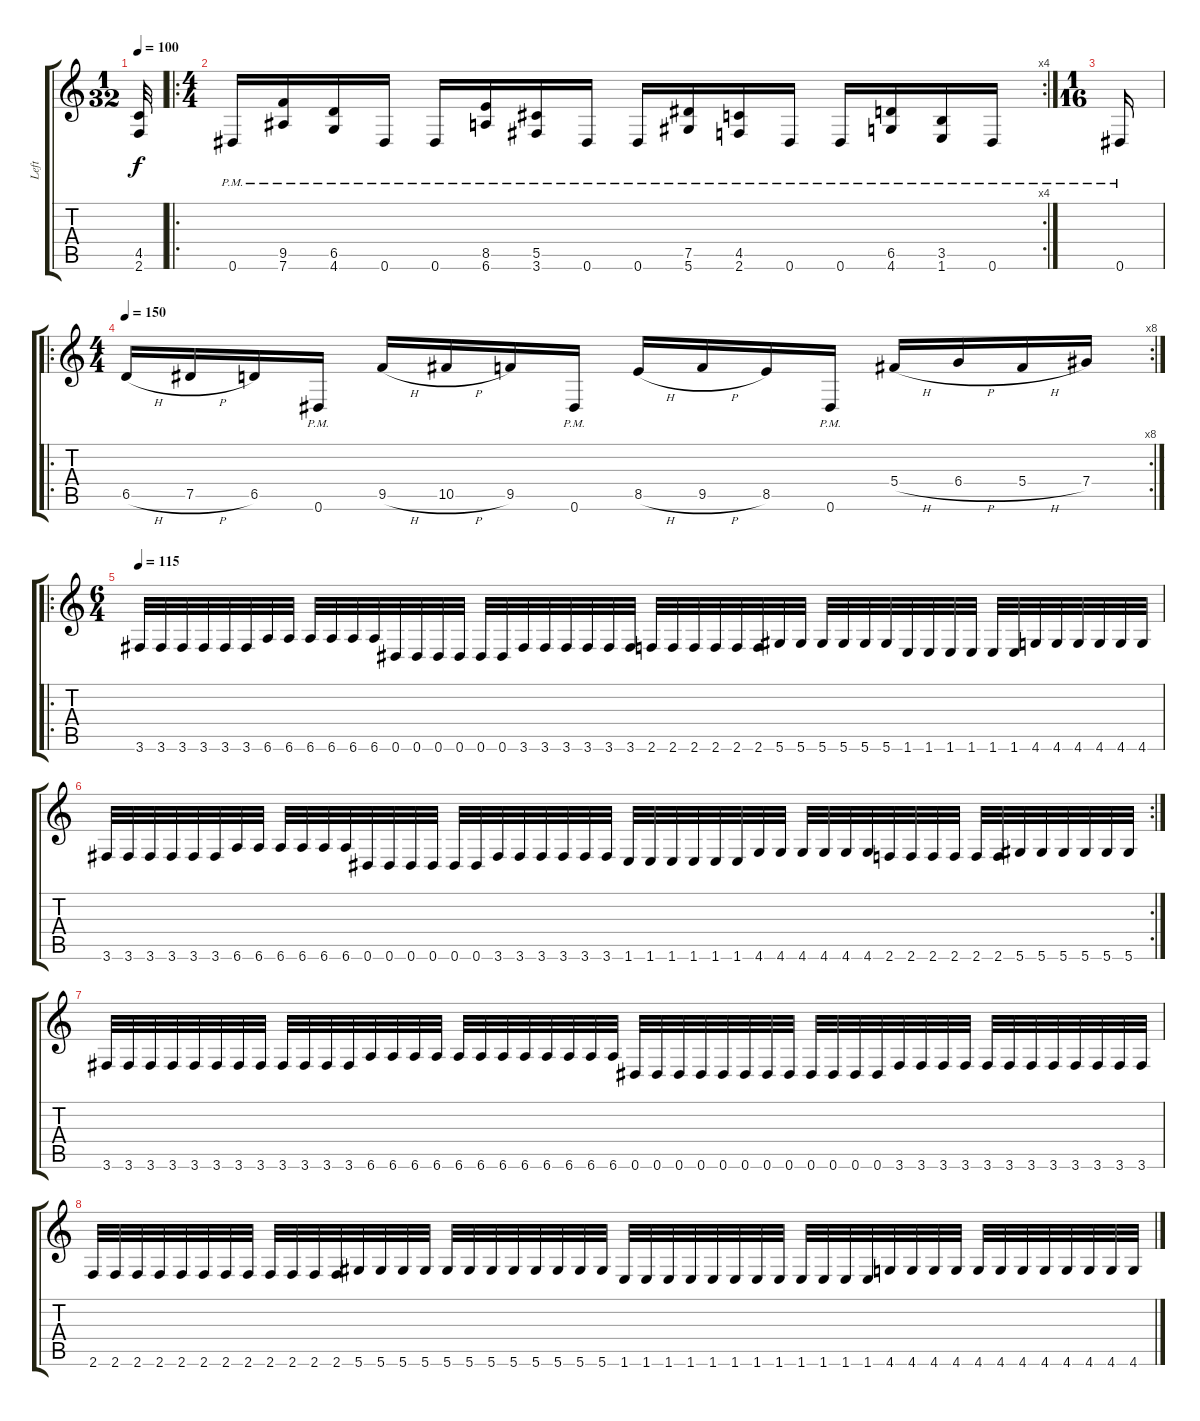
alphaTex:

\track ("Left" "Left") {instrument distortionguitar}
\staff {score tabs}
\tuning (Eb4 Bb3 Gb3 Db3 Ab2 Eb2) {hide}
\ts (1 32)
\tempo 100
\clef g2
\ks c
(4.5{t} 2.6{t}).32{dy f} |
\ro
\rc 4
\ts (4 4)
0.6{pm}.16 (9.5{pm} 7.6{pm}).16 (6.5{pm} 4.6{pm}).16 0.6{pm}.16 0.6{pm}.16 (8.5{pm} 6.6{pm}).16 (5.5{pm} 3.6{pm}).16 0.6{pm}.16 0.6{pm}.16 (7.5{pm} 5.6{pm}).16 (4.5{pm} 2.6{pm}).16 0.6{pm}.16 0.6{pm}.16 (6.5{pm} 4.6{pm}).16 (3.5{pm} 1.6{pm}).16 0.6{pm}.16 |
\ts (1 16)
0.6{pm}.16 |
\ro
\rc 8
\ts (4 4)
\tempo 150
6.5{h}.16 7.5{h}.16 6.5.16 0.6{pm}.16 9.5{h}.16 10.5{h}.16 9.5.16 0.6{pm}.16 8.5{h}.16 9.5{h}.16 8.5.16 0.6{pm}.16 5.4{h}.16 6.4{h}.16 5.4{h}.16 7.4.16 |
\ro
\ts (6 4)
\tempo 115
3.6.32 3.6.32 3.6.32 3.6.32 3.6.32 3.6.32 6.6.32 6.6.32 6.6.32 6.6.32 6.6.32 6.6.32 0.6.32 0.6.32 0.6.32 0.6.32 0.6.32 0.6.32 3.6.32 3.6.32 3.6.32 3.6.32 3.6.32 3.6.32 2.6.32 2.6.32 2.6.32 2.6.32 2.6.32 2.6.32 5.6.32 5.6.32 5.6.32 5.6.32 5.6.32 5.6.32 1.6.32 1.6.32 1.6.32 1.6.32 1.6.32 1.6.32 4.6.32 4.6.32 4.6.32 4.6.32 4.6.32 4.6.32 |
\rc 2
3.6.32 3.6.32 3.6.32 3.6.32 3.6.32 3.6.32 6.6.32 6.6.32 6.6.32 6.6.32 6.6.32 6.6.32 0.6.32 0.6.32 0.6.32 0.6.32 0.6.32 0.6.32 3.6.32 3.6.32 3.6.32 3.6.32 3.6.32 3.6.32 1.6.32 1.6.32 1.6.32 1.6.32 1.6.32 1.6.32 4.6.32 4.6.32 4.6.32 4.6.32 4.6.32 4.6.32 2.6.32 2.6.32 2.6.32 2.6.32 2.6.32 2.6.32 5.6.32 5.6.32 5.6.32 5.6.32 5.6.32 5.6.32 |
3.6.32 3.6.32 3.6.32 3.6.32 3.6.32 3.6.32 3.6.32 3.6.32 3.6.32 3.6.32 3.6.32 3.6.32 6.6.32 6.6.32 6.6.32 6.6.32 6.6.32 6.6.32 6.6.32 6.6.32 6.6.32 6.6.32 6.6.32 6.6.32 0.6.32 0.6.32 0.6.32 0.6.32 0.6.32 0.6.32 0.6.32 0.6.32 0.6.32 0.6.32 0.6.32 0.6.32 3.6.32 3.6.32 3.6.32 3.6.32 3.6.32 3.6.32 3.6.32 3.6.32 3.6.32 3.6.32 3.6.32 3.6.32 |
2.6.32 2.6.32 2.6.32 2.6.32 2.6.32 2.6.32 2.6.32 2.6.32 2.6.32 2.6.32 2.6.32 2.6.32 5.6.32 5.6.32 5.6.32 5.6.32 5.6.32 5.6.32 5.6.32 5.6.32 5.6.32 5.6.32 5.6.32 5.6.32 1.6.32 1.6.32 1.6.32 1.6.32 1.6.32 1.6.32 1.6.32 1.6.32 1.6.32 1.6.32 1.6.32 1.6.32 4.6.32 4.6.32 4.6.32 4.6.32 4.6.32 4.6.32 4.6.32 4.6.32 4.6.32 4.6.32 4.6.32 4.6.32
